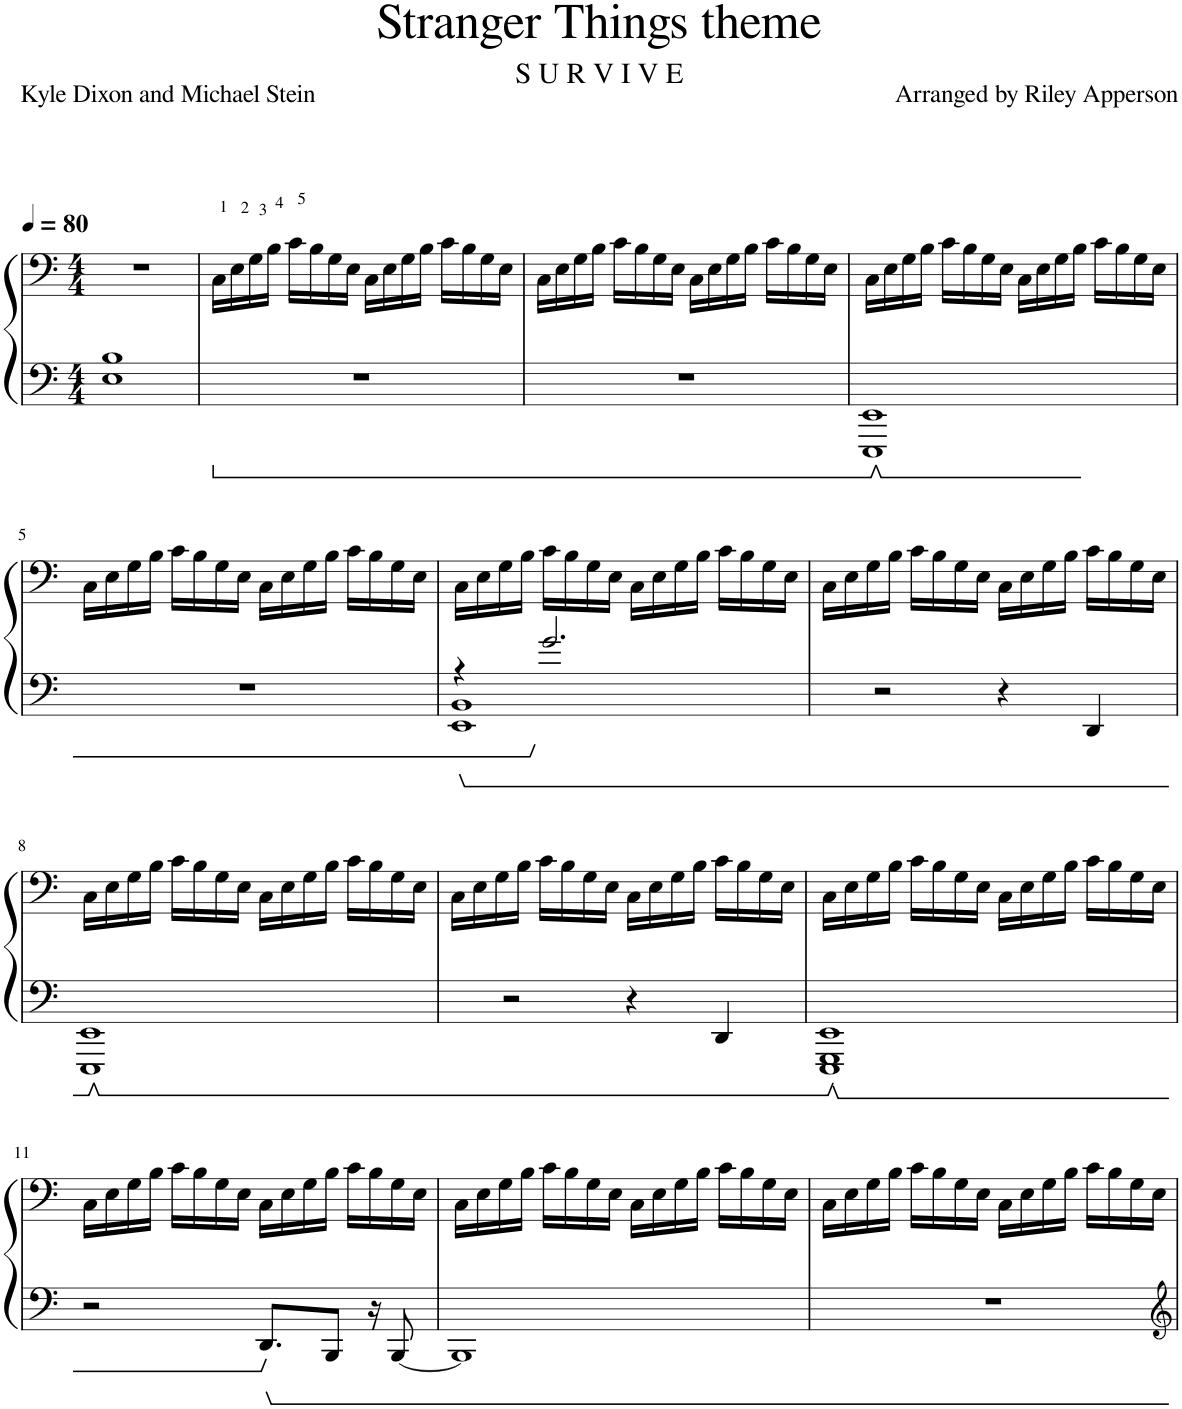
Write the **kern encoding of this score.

**kern	**kern
*part1	*part1
*staff2	*staff1
*I"Piano	*
*I'Pno.	*
*clefF4	*clefF4
*k[]	*k[]
*M4/4	*M4/4
*MM80	*MM80
=1	=1
1E 1B	1r
=2	=2
1r	16C\LL
.	16E\
.	16G\
.	16B\JJ
.	16c\LL
.	16B\
.	16G\
.	16E\JJ
.	16C\LL
.	16E\
.	16G\
.	16B\JJ
.	16c\LL
.	16B\
.	16G\
.	16E\JJ
=3	=3
1r	16C\LL
.	16E\
.	16G\
.	16B\JJ
.	16c\LL
.	16B\
.	16G\
.	16E\JJ
.	16C\LL
.	16E\
.	16G\
.	16B\JJ
.	16c\LL
.	16B\
.	16G\
.	16E\JJ
=4	=4
1EEE 1EE	16C\LL
.	16E\
.	16G\
.	16B\JJ
.	16c\LL
.	16B\
.	16G\
.	16E\JJ
.	16C\LL
.	16E\
.	16G\
.	16B\JJ
.	16c\LL
.	16B\
.	16G\
.	16E\JJ
!!LO:LB:g=z
=5	=5
1r	16C\LL
.	16E\
.	16G\
.	16B\JJ
.	16c\LL
.	16B\
.	16G\
.	16E\JJ
.	16C\LL
.	16E\
.	16G\
.	16B\JJ
.	16c\LL
.	16B\
.	16G\
.	16E\JJ
=6	=6
*^	*
4r	1EE 1BB	16C\LL
.	.	16E\
.	.	16G\
.	.	16B\JJ
2.g/	.	16c\LL
.	.	16B\
.	.	16G\
.	.	16E\JJ
.	.	16C\LL
.	.	16E\
.	.	16G\
.	.	16B\JJ
.	.	16c\LL
.	.	16B\
.	.	16G\
.	.	16E\JJ
*v	*v	*
=7	=7
2r	16C\LL
.	16E\
.	16G\
.	16B\JJ
.	16c\LL
.	16B\
.	16G\
.	16E\JJ
4r	16C\LL
.	16E\
.	16G\
.	16B\JJ
4DD/	16c\LL
.	16B\
.	16G\
.	16E\JJ
!!LO:LB:g=z
=8	=8
1EEE 1EE	16C\LL
.	16E\
.	16G\
.	16B\JJ
.	16c\LL
.	16B\
.	16G\
.	16E\JJ
.	16C\LL
.	16E\
.	16G\
.	16B\JJ
.	16c\LL
.	16B\
.	16G\
.	16E\JJ
=9	=9
2r	16C\LL
.	16E\
.	16G\
.	16B\JJ
.	16c\LL
.	16B\
.	16G\
.	16E\JJ
4r	16C\LL
.	16E\
.	16G\
.	16B\JJ
4DD/	16c\LL
.	16B\
.	16G\
.	16E\JJ
=10	=10
1EEE 1GGG 1EE	16C\LL
.	16E\
.	16G\
.	16B\JJ
.	16c\LL
.	16B\
.	16G\
.	16E\JJ
.	16C\LL
.	16E\
.	16G\
.	16B\JJ
.	16c\LL
.	16B\
.	16G\
.	16E\JJ
!!LO:LB:g=z
=11	=11
2r	16C\LL
.	16E\
.	16G\
.	16B\JJ
.	16c\LL
.	16B\
.	16G\
.	16E\JJ
8.DD/L	16C\LL
.	16E\
.	16G\
8BBB/J	16B\JJ
.	16c\LL
16r	16B\
[8BBB/	16G\
.	16E\JJ
=12	=12
1BBB]	16C\LL
.	16E\
.	16G\
.	16B\JJ
.	16c\LL
.	16B\
.	16G\
.	16E\JJ
.	16C\LL
.	16E\
.	16G\
.	16B\JJ
.	16c\LL
.	16B\
.	16G\
.	16E\JJ
=13	=13
1r	16C\LL
.	16E\
.	16G\
.	16B\JJ
.	16c\LL
.	16B\
.	16G\
.	16E\JJ
.	16C\LL
.	16E\
.	16G\
.	16B\JJ
.	16c\LL
.	16B\
.	16G\
.	16E\JJ
=	=
*-	*-
